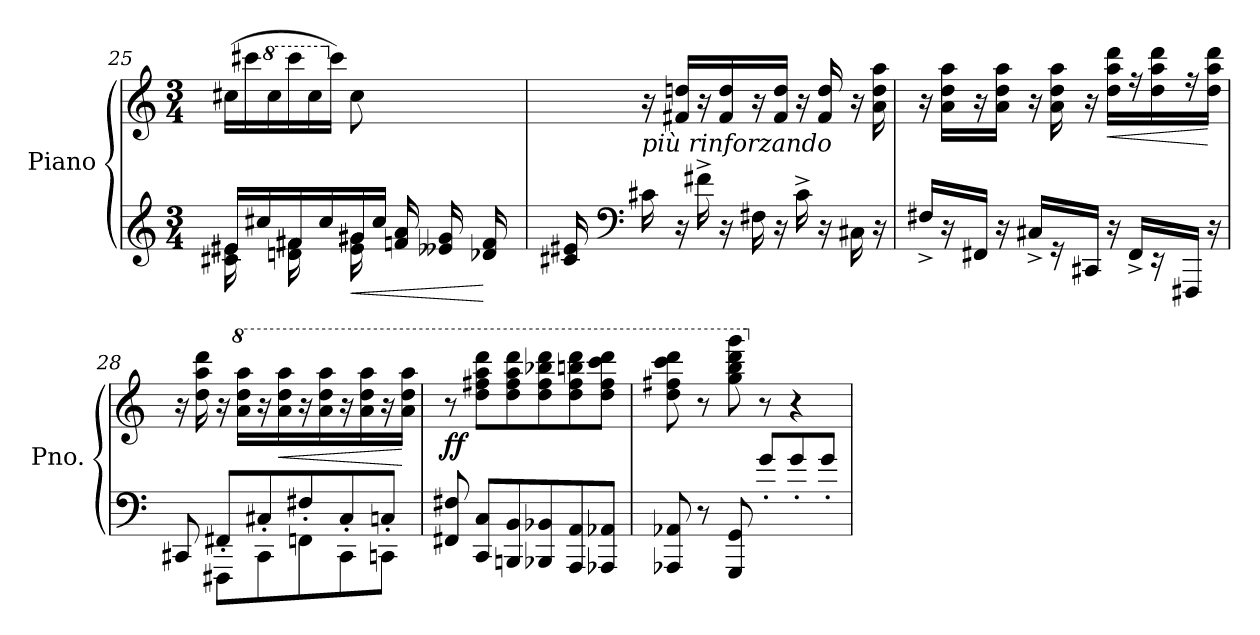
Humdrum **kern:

**kern	**kern	**dynam
*part1	*part1	*part1
*staff2	*staff1	*staff1/2
*I"Piano	*	*
*I'Pno.	*	*
*clefG2	*clefG2	*
*k[]	*k[]	*
*M3/4	*M3/4	*
=25	=25	=25
*^	*	*
*	*	*Xtuplet	*
*	*	*^	*
16e#X/LL	16c#X\ 16e#\	(24cc#X\LL	4..ryy	.
.	.	24ccc#X\	.	.
16cc#X/	16ryy	.	.	.
*	*	*8va	*	*
.	.	24ccc#\	.	.
16f#X/	16dn\ 16f#\	24cccc#\	.	.
.	.	24ccc#\	.	.
16cc#/	16ryy	.	.	.
*	*	*X8va	*	*
.	.	24ccc#\JJ)	.	.
!	!	!	!	!LO:HP:b=2
16g#X/	16e#\ 16g#\	8cc#\	.	<
16cc#/JJ	16ryy	.	.	.
16fn/ 16a/LL	4.ryy	4.ryy	.	.
16ryy	.	.	16an\ 16cc#\JJ	.
16e--X/ 16g#/LL	.	.	16ryy	.
16ryy	.	.	16g#X\ 16cc#\JJ	.
16d-X/ 16f/LL	.	.	16ryy	[
16ryy	.	.	16f#X\ 16cc#\JJ	.
*v	*v	*	*	*
=26	=26	=26	=26
16c#X/ 16e#X/LL	8ryy	16ryy	.
16ryy	.	16e#X\ 16cc#X\JJ	.
*clefF4	*	*	*
!LO:TX:a:i:t=più rinforzando	!	!	!
16c#X\LL	16r	2ryy	.
16r	16f#X/ 16ddn/LL	.	.
16f#X^\	16r	.	.
16r	16f#/ 16dd/	.	.
16F#X\JJ	16r	.	.
16r	16f#/ 16dd/JJ	.	.
16c#^\LL	16r	.	.
16r	16f#/ 16dd/	.	.
16C#X\JJ	16r	8ryy	.
16r	16a\ 16dd\ 16aa\	.	.
*	*v	*v	*
!!LO:LB:g=z
=27	=27	=27
16F#X^/LL	16r	.
16r	16a\ 16dd\ 16aa\LL	.
16FF#X/JJ	16r	.
16r	16a\ 16dd\ 16aa\JJ	.
16C#X^/LL	16r	.
16r	16a\ 16dd\ 16aa\	.
16CC#X/JJ	16r	.
!	!	!LO:HP:b
16r	16dd\ 16aa\ 16ddd\LL	<
16FF#^/LL	16r	.
16r	16dd\ 16aa\ 16ddd\	.
16FFF#X/JJ	16r	.
16r	16dd\ 16aa\ 16ddd\JJ	[
=28	=28	=28
*^	*	*
8CC#X/	8ryy	16r	.
.	.	16dd\ 16aa\ 16ddd\	.
8FFF#X\L	8FF#X'/L	16r	.
*	*	*8va	*
.	.	16aa\ 16ddd\ 16aaa\LL	.
8CC#\	8C#X'/	16r	.
!	!	!	!LO:HP:b
.	.	16aa\ 16ddd\ 16aaa\	<
8FFn\	8F#X'/	16r	.
.	.	16aa\ 16ddd\ 16aaa\	.
8CC#\	8C#'/	16r	.
.	.	16aa\ 16ddd\ 16aaa\	.
8CCn\J	8Cn'/J	16r	.
.	.	16aa\ 16ddd\ 16aaa\JJ	[
*v	*v	*	*
=29	=29	=29
!	!	!LO:DY:b
8FF#X/ 8F#X/	8r	ff
8CC/ 8C/L	8ddd\ 8fff#X\ 8aaa\ 8dddd\L	.
8BBBn/ 8BB/	8ddd\ 8fff#\ 8aaa\ 8dddd\	.
8BBB-X/ 8BB-X/	8ddd\ 8fff#\ 8bbb-X\ 8dddd\	.
8AAA/ 8AA/	8ddd\ 8fff#\ 8bbbn\ 8dddd\	.
8AAA-X/ 8AA-X/J	8ddd\ 8fff#\ 8cccc\ 8dddd\J	.
=30	=30	=30
8AAA-X/ 8AA-X/	8ddd\ 8fff#X\ 8cccc\ 8dddd\	.
8r	8r	.
8GGG/ 8GG/	8ggg\ 8bbb\ 8dddd\ 8gggg\	.
*	*X8va	*
8g'/L	8r	.
8g'/	4r	.
8g'/J	.	.
=	=	=
*-	*-	*-
